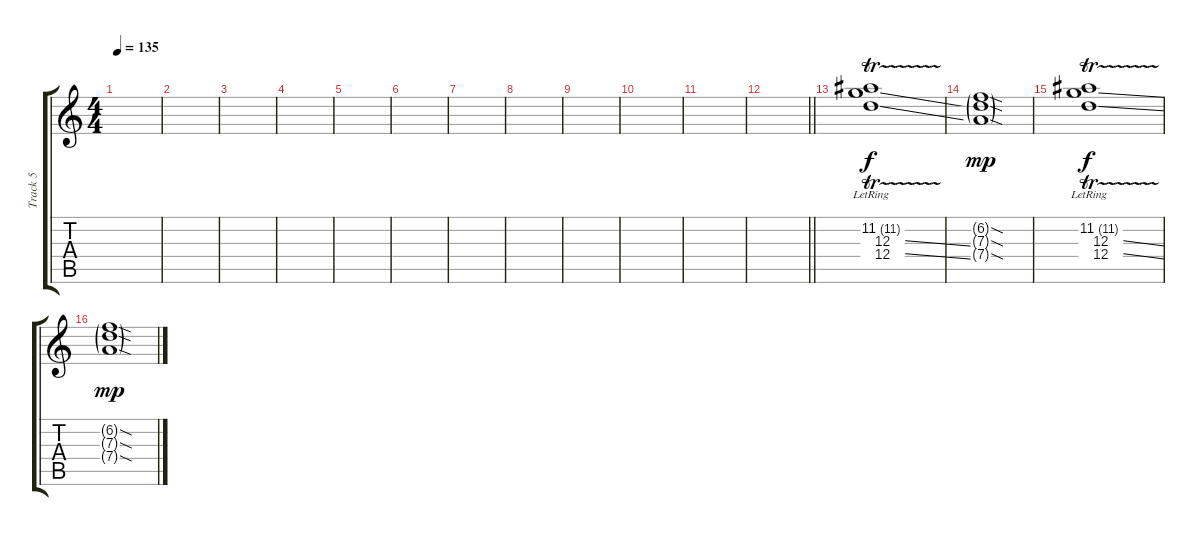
\track ("Track 5" "Track 5") {instrument guitarharmonics}
\staff {score tabs}
\tuning (E4 B3 G3 D3 A2 E2) {hide}
\ts (4 4)
\tempo 135
\clef g2
\ks c
|
|
|
|
|
|
|
|
|
|
|
\barLineRight lightlight
|
(11.2{tr (11 32) lr} 12.3{ss} 12.4{ss}).1{dy f} |
(6.2{sod g} 7.3{sod g} 7.4{sod g}).1{dy mp} |
(11.2{tr (11 32) lr} 12.3{ss} 12.4{ss}).1{dy f} |
(6.2{sod g} 7.3{sod g} 7.4{sod g}).1{dy mp}
